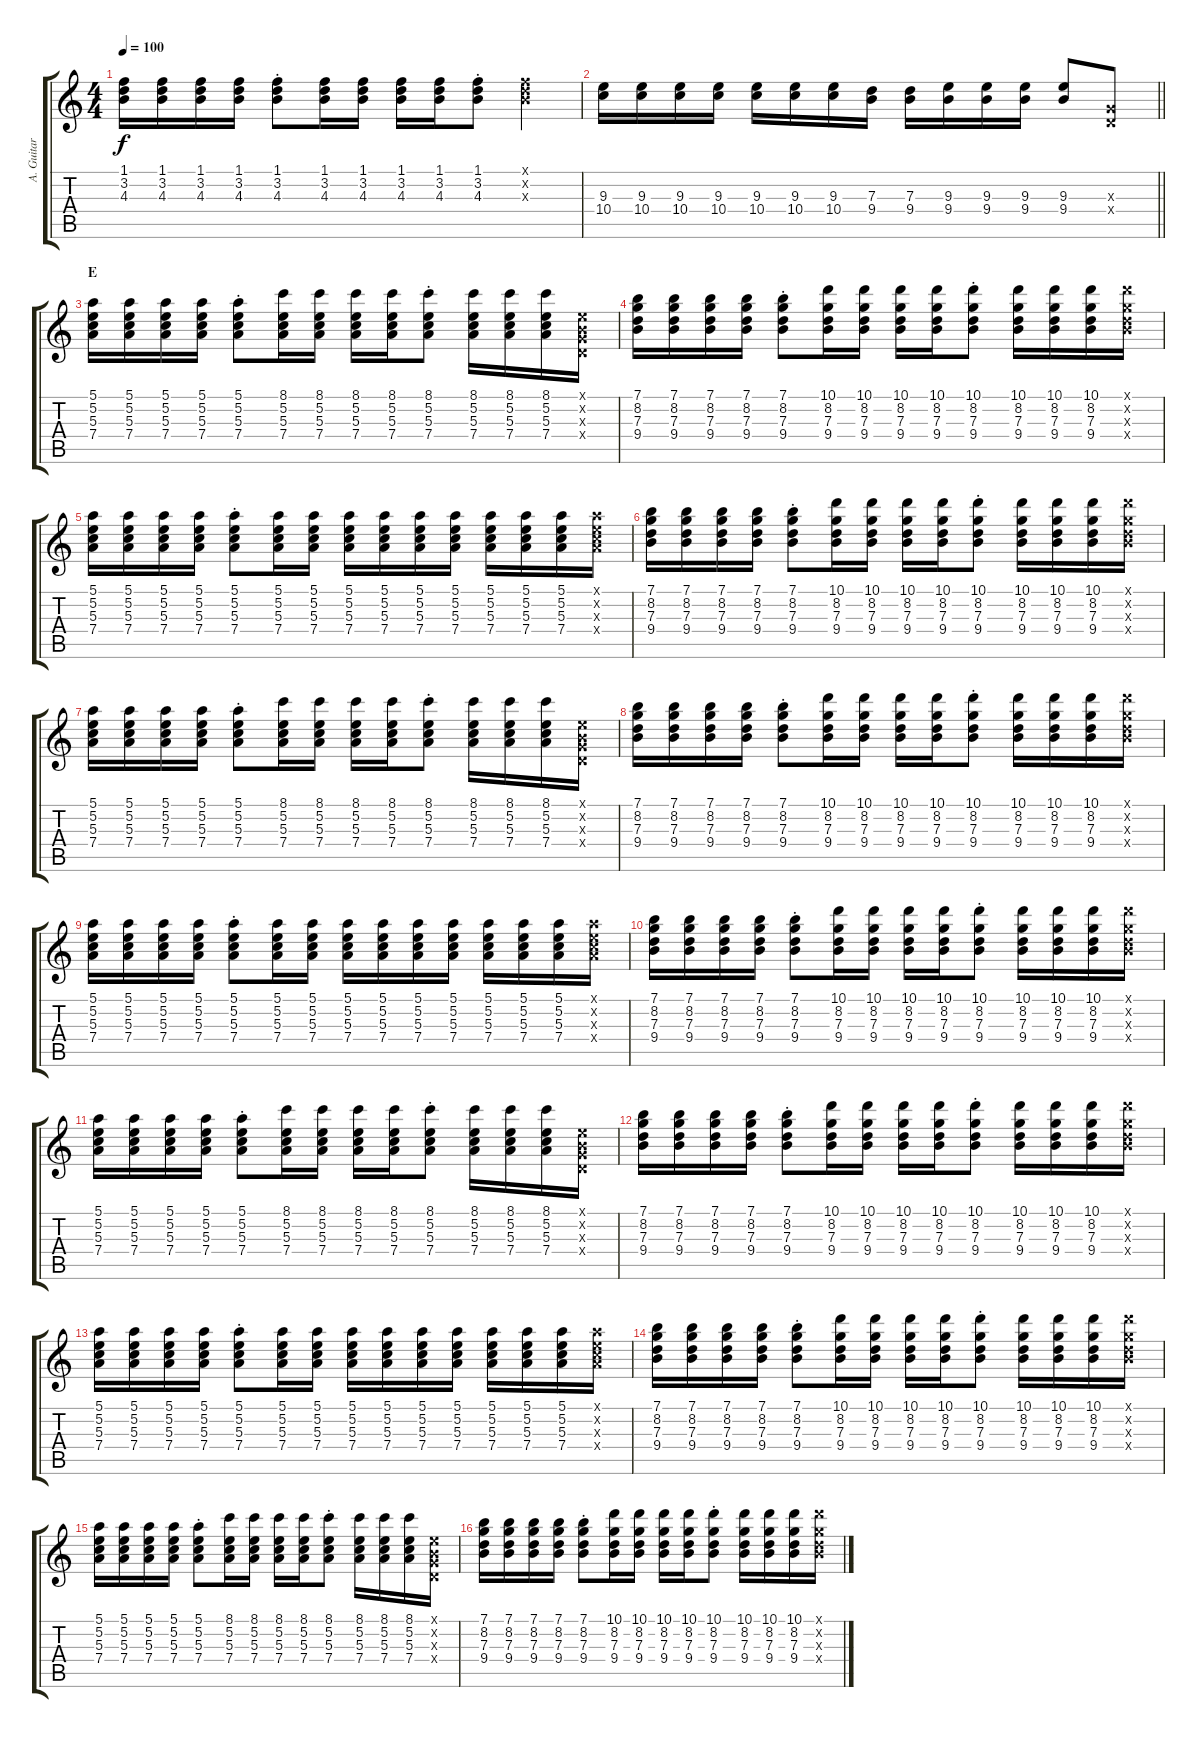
\track ("A. Guitar I" "A. Guitar ") {instrument acousticguitarsteel}
\staff {score tabs}
\tuning (E4 B3 G3 D3 A2 E2) {hide}
\ts (4 4)
\tempo 100
\clef g2
\ks c
(1.1 3.2 4.3).16{dy f} (1.1 3.2 4.3).16 (1.1 3.2 4.3).16 (1.1 3.2 4.3).16 (1.1{st} 3.2{st} 4.3{st}).8 (1.1 3.2 4.3).16 (1.1 3.2 4.3).16 (1.1 3.2 4.3).16 (1.1 3.2 4.3).16 (1.1{st} 3.2{st} 4.3{st}).8 (1.1{x} 3.2{x} 4.3{x}).4 |
\barLineRight lightlight
(9.3 10.4).16 (9.3 10.4).16 (9.3 10.4).16 (9.3 10.4).16 (9.3 10.4).16 (9.3 10.4).16 (9.3 10.4).16 (7.3 9.4).16 (7.3 9.4).16 (9.3 9.4).16 (9.3 9.4).16 (9.3 9.4).16 (9.3 9.4).8 (0.3{x} 0.4{x}).8 |
\section ("" "E")
(5.1 5.2 5.3 7.4).16 (5.1 5.2 5.3 7.4).16 (5.1 5.2 5.3 7.4).16 (5.1 5.2 5.3 7.4).16 (5.1{st} 5.2{st} 5.3{st} 7.4{st}).8 (8.1 5.2 5.3 7.4).16 (8.1 5.2 5.3 7.4).16 (8.1 5.2 5.3 7.4).16 (8.1 5.2 5.3 7.4).16 (8.1{st} 5.2{st} 5.3{st} 7.4{st}).8 (8.1 5.2 5.3 7.4).16 (8.1 5.2 5.3 7.4).16 (8.1 5.2 5.3 7.4).16 (0.1{x} 0.2{x} 0.3{x} 0.4{x}).16 |
(7.1 8.2 7.3 9.4).16 (7.1 8.2 7.3 9.4).16 (7.1 8.2 7.3 9.4).16 (7.1 8.2 7.3 9.4).16 (7.1{st} 8.2{st} 7.3{st} 9.4{st}).8 (10.1 8.2 7.3 9.4).16 (10.1 8.2 7.3 9.4).16 (10.1 8.2 7.3 9.4).16 (10.1 8.2 7.3 9.4).16 (10.1{st} 8.2{st} 7.3{st} 9.4{st}).8 (10.1 8.2 7.3 9.4).16 (10.1 8.2 7.3 9.4).16 (10.1 8.2 7.3 9.4).16 (10.1{x} 8.2{x} 7.3{x} 9.4{x}).16 |
(5.1 5.2 5.3 7.4).16 (5.1 5.2 5.3 7.4).16 (5.1 5.2 5.3 7.4).16 (5.1 5.2 5.3 7.4).16 (5.1{st} 5.2{st} 5.3{st} 7.4{st}).8 (5.1 5.2 5.3 7.4).16 (5.1 5.2 5.3 7.4).16 (5.1 5.2 5.3 7.4).16 (5.1 5.2 5.3 7.4).16 (5.1 5.2 5.3 7.4).16 (5.1 5.2 5.3 7.4).16 (5.1 5.2 5.3 7.4).16 (5.1 5.2 5.3 7.4).16 (5.1 5.2 5.3 7.4).16 (5.1{x} 5.2{x} 5.3{x} 7.4{x}).16 |
(7.1 8.2 7.3 9.4).16 (7.1 8.2 7.3 9.4).16 (7.1 8.2 7.3 9.4).16 (7.1 8.2 7.3 9.4).16 (7.1{st} 8.2{st} 7.3{st} 9.4{st}).8 (10.1 8.2 7.3 9.4).16 (10.1 8.2 7.3 9.4).16 (10.1 8.2 7.3 9.4).16 (10.1 8.2 7.3 9.4).16 (10.1{st} 8.2{st} 7.3{st} 9.4{st}).8 (10.1 8.2 7.3 9.4).16 (10.1 8.2 7.3 9.4).16 (10.1 8.2 7.3 9.4).16 (10.1{x} 8.2{x} 7.3{x} 9.4{x}).16 |
(5.1 5.2 5.3 7.4).16 (5.1 5.2 5.3 7.4).16 (5.1 5.2 5.3 7.4).16 (5.1 5.2 5.3 7.4).16 (5.1{st} 5.2{st} 5.3{st} 7.4{st}).8 (8.1 5.2 5.3 7.4).16 (8.1 5.2 5.3 7.4).16 (8.1 5.2 5.3 7.4).16 (8.1 5.2 5.3 7.4).16 (8.1{st} 5.2{st} 5.3{st} 7.4{st}).8 (8.1 5.2 5.3 7.4).16 (8.1 5.2 5.3 7.4).16 (8.1 5.2 5.3 7.4).16 (0.1{x} 0.2{x} 0.3{x} 0.4{x}).16 |
(7.1 8.2 7.3 9.4).16 (7.1 8.2 7.3 9.4).16 (7.1 8.2 7.3 9.4).16 (7.1 8.2 7.3 9.4).16 (7.1{st} 8.2{st} 7.3{st} 9.4{st}).8 (10.1 8.2 7.3 9.4).16 (10.1 8.2 7.3 9.4).16 (10.1 8.2 7.3 9.4).16 (10.1 8.2 7.3 9.4).16 (10.1{st} 8.2{st} 7.3{st} 9.4{st}).8 (10.1 8.2 7.3 9.4).16 (10.1 8.2 7.3 9.4).16 (10.1 8.2 7.3 9.4).16 (10.1{x} 8.2{x} 7.3{x} 9.4{x}).16 |
(5.1 5.2 5.3 7.4).16 (5.1 5.2 5.3 7.4).16 (5.1 5.2 5.3 7.4).16 (5.1 5.2 5.3 7.4).16 (5.1{st} 5.2{st} 5.3{st} 7.4{st}).8 (5.1 5.2 5.3 7.4).16 (5.1 5.2 5.3 7.4).16 (5.1 5.2 5.3 7.4).16 (5.1 5.2 5.3 7.4).16 (5.1 5.2 5.3 7.4).16 (5.1 5.2 5.3 7.4).16 (5.1 5.2 5.3 7.4).16 (5.1 5.2 5.3 7.4).16 (5.1 5.2 5.3 7.4).16 (5.1{x} 5.2{x} 5.3{x} 7.4{x}).16 |
(7.1 8.2 7.3 9.4).16 (7.1 8.2 7.3 9.4).16 (7.1 8.2 7.3 9.4).16 (7.1 8.2 7.3 9.4).16 (7.1{st} 8.2{st} 7.3{st} 9.4{st}).8 (10.1 8.2 7.3 9.4).16 (10.1 8.2 7.3 9.4).16 (10.1 8.2 7.3 9.4).16 (10.1 8.2 7.3 9.4).16 (10.1{st} 8.2{st} 7.3{st} 9.4{st}).8 (10.1 8.2 7.3 9.4).16 (10.1 8.2 7.3 9.4).16 (10.1 8.2 7.3 9.4).16 (10.1{x} 8.2{x} 7.3{x} 9.4{x}).16 |
(5.1 5.2 5.3 7.4).16 (5.1 5.2 5.3 7.4).16 (5.1 5.2 5.3 7.4).16 (5.1 5.2 5.3 7.4).16 (5.1{st} 5.2{st} 5.3{st} 7.4{st}).8 (8.1 5.2 5.3 7.4).16 (8.1 5.2 5.3 7.4).16 (8.1 5.2 5.3 7.4).16 (8.1 5.2 5.3 7.4).16 (8.1{st} 5.2{st} 5.3{st} 7.4{st}).8 (8.1 5.2 5.3 7.4).16 (8.1 5.2 5.3 7.4).16 (8.1 5.2 5.3 7.4).16 (0.1{x} 0.2{x} 0.3{x} 0.4{x}).16 |
(7.1 8.2 7.3 9.4).16 (7.1 8.2 7.3 9.4).16 (7.1 8.2 7.3 9.4).16 (7.1 8.2 7.3 9.4).16 (7.1{st} 8.2{st} 7.3{st} 9.4{st}).8 (10.1 8.2 7.3 9.4).16 (10.1 8.2 7.3 9.4).16 (10.1 8.2 7.3 9.4).16 (10.1 8.2 7.3 9.4).16 (10.1{st} 8.2{st} 7.3{st} 9.4{st}).8 (10.1 8.2 7.3 9.4).16 (10.1 8.2 7.3 9.4).16 (10.1 8.2 7.3 9.4).16 (10.1{x} 8.2{x} 7.3{x} 9.4{x}).16 |
(5.1 5.2 5.3 7.4).16 (5.1 5.2 5.3 7.4).16 (5.1 5.2 5.3 7.4).16 (5.1 5.2 5.3 7.4).16 (5.1{st} 5.2{st} 5.3{st} 7.4{st}).8 (5.1 5.2 5.3 7.4).16 (5.1 5.2 5.3 7.4).16 (5.1 5.2 5.3 7.4).16 (5.1 5.2 5.3 7.4).16 (5.1 5.2 5.3 7.4).16 (5.1 5.2 5.3 7.4).16 (5.1 5.2 5.3 7.4).16 (5.1 5.2 5.3 7.4).16 (5.1 5.2 5.3 7.4).16 (5.1{x} 5.2{x} 5.3{x} 7.4{x}).16 |
(7.1 8.2 7.3 9.4).16 (7.1 8.2 7.3 9.4).16 (7.1 8.2 7.3 9.4).16 (7.1 8.2 7.3 9.4).16 (7.1{st} 8.2{st} 7.3{st} 9.4{st}).8 (10.1 8.2 7.3 9.4).16 (10.1 8.2 7.3 9.4).16 (10.1 8.2 7.3 9.4).16 (10.1 8.2 7.3 9.4).16 (10.1{st} 8.2{st} 7.3{st} 9.4{st}).8 (10.1 8.2 7.3 9.4).16 (10.1 8.2 7.3 9.4).16 (10.1 8.2 7.3 9.4).16 (10.1{x} 8.2{x} 7.3{x} 9.4{x}).16 |
(5.1 5.2 5.3 7.4).16 (5.1 5.2 5.3 7.4).16 (5.1 5.2 5.3 7.4).16 (5.1 5.2 5.3 7.4).16 (5.1{st} 5.2{st} 5.3{st} 7.4{st}).8 (8.1 5.2 5.3 7.4).16 (8.1 5.2 5.3 7.4).16 (8.1 5.2 5.3 7.4).16 (8.1 5.2 5.3 7.4).16 (8.1{st} 5.2{st} 5.3{st} 7.4{st}).8 (8.1 5.2 5.3 7.4).16 (8.1 5.2 5.3 7.4).16 (8.1 5.2 5.3 7.4).16 (0.1{x} 0.2{x} 0.3{x} 0.4{x}).16 |
(7.1 8.2 7.3 9.4).16 (7.1 8.2 7.3 9.4).16 (7.1 8.2 7.3 9.4).16 (7.1 8.2 7.3 9.4).16 (7.1{st} 8.2{st} 7.3{st} 9.4{st}).8 (10.1 8.2 7.3 9.4).16 (10.1 8.2 7.3 9.4).16 (10.1 8.2 7.3 9.4).16 (10.1 8.2 7.3 9.4).16 (10.1{st} 8.2{st} 7.3{st} 9.4{st}).8 (10.1 8.2 7.3 9.4).16 (10.1 8.2 7.3 9.4).16 (10.1 8.2 7.3 9.4).16 (10.1{x} 8.2{x} 7.3{x} 9.4{x}).16
